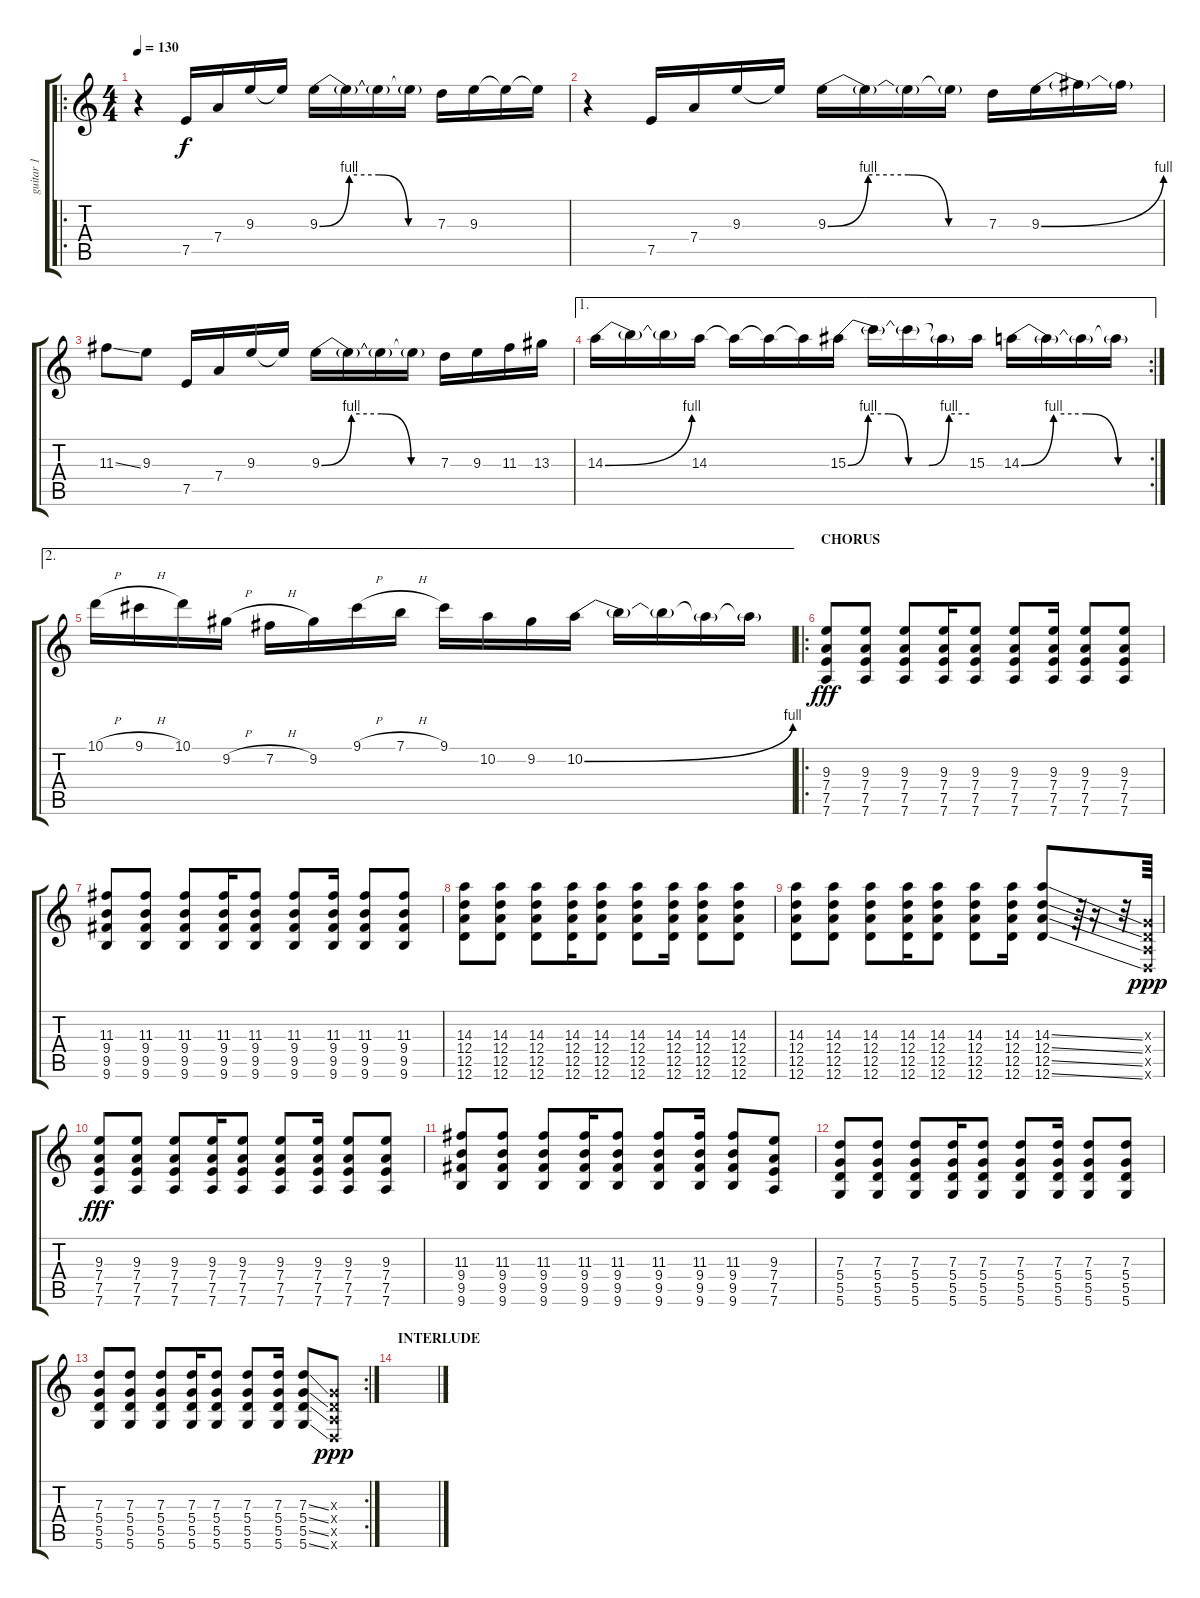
\track ("guitar 1" "guitar 1") {instrument electricguitarmuted}
\staff {score tabs}
\tuning (E4 B3 G3 D3 A2 D2) {hide}
\ro
\ts (4 4)
\tempo 130
\clef g2
\ks c
r.4{dy f volume 13 instrument overdrivenguitar} 7.5.16 7.4.16 9.3.16 9.3{t}.16 9.3{be (custom 0 0 15 4 30 4 45 0 60 0)}.16 9.3{t}.16 9.3{t}.16 9.3{t}.16 7.3.16 9.3.16 9.3{t}.16 9.3{t}.16 |
r.4{volume 13 instrument overdrivenguitar} 7.5.16 7.4.16 9.3.16 9.3{t}.16 9.3{be (custom 0 0 15 4 30 4 45 0 60 0)}.16 9.3{t}.16 9.3{t}.16 9.3{t}.16 7.3.16 9.3{be (bend 0 0 60 4)}.16 9.3{t}.16 9.3{t}.16 |
11.3{ss}.8 9.3.8{volume 13 instrument overdrivenguitar} 7.5.16 7.4.16 9.3.16 9.3{t}.16 9.3{be (custom 0 0 15 4 30 4 45 0 60 0)}.16 9.3{t}.16 9.3{t}.16 9.3{t}.16 7.3.16 9.3.16 11.3.16 13.3.16 |
\ae 1
\rc 2
14.3{be (bend 0 0 60 4)}.16 14.3{t}.16 14.3{t}.16 14.3.16 14.3{t}.16 14.3{t}.16 14.3{t}.16 15.3{be (custom 0 0 10 4 20 4 30 0 40 0 50 4 60 4)}.16 15.3{t}.16 15.3{t}.16 15.3{t}.16 15.3.16 14.3{be (custom 0 0 15 4 30 4 45 0 60 0)}.16 14.3{t}.16 14.3{t}.16 14.3{t}.16 |
\ae 2
10.1{h}.16 9.1{h}.16 10.1.16 9.2{h}.16 7.2{h}.16 9.2.16 9.1{h}.16 7.1{h}.16 9.1.16 10.2.16 9.2.16 10.2{be (bend 0 0 60 4)}.16 10.2{t}.16 10.2{t}.16 10.2{t}.16 10.2{t}.16 |
\ro
\section ("" "CHORUS")
(9.3 7.4 7.5 7.6).8{dy fff volume 11 instrument overdrivenguitar} (9.3 7.4 7.5 7.6).8 (9.3 7.4 7.5 7.6).8 (9.3 7.4 7.5 7.6).16 (9.3 7.4 7.5 7.6).8 (9.3 7.4 7.5 7.6).8 (9.3 7.4 7.5 7.6).16 (9.3 7.4 7.5 7.6).8 (9.3 7.4 7.5 7.6).8 |
(11.3 9.4 9.5 9.6).8 (11.3 9.4 9.5 9.6).8 (11.3 9.4 9.5 9.6).8 (11.3 9.4 9.5 9.6).16 (11.3 9.4 9.5 9.6).8 (11.3 9.4 9.5 9.6).8 (11.3 9.4 9.5 9.6).16 (11.3 9.4 9.5 9.6).8 (11.3 9.4 9.5 9.6).8 |
(14.3 12.4 12.5 12.6).8 (14.3 12.4 12.5 12.6).8 (14.3 12.4 12.5 12.6).8 (14.3 12.4 12.5 12.6).16 (14.3 12.4 12.5 12.6).8 (14.3 12.4 12.5 12.6).8 (14.3 12.4 12.5 12.6).16 (14.3 12.4 12.5 12.6).8 (14.3 12.4 12.5 12.6).8 |
(14.3 12.4 12.5 12.6).8 (14.3 12.4 12.5 12.6).8 (14.3 12.4 12.5 12.6).8 (14.3 12.4 12.5 12.6).16 (14.3 12.4 12.5 12.6).8 (14.3 12.4 12.5 12.6).8 (14.3 12.4 12.5 12.6).16 (14.3{ss} 12.4{ss} 12.5{ss} 12.6{ss}).8 r.64 r.16 r.32 (0.3{x} 0.4{x} 0.5{x} 0.6{x}).64{dy ppp} |
(9.3 7.4 7.5 7.6).8{dy fff} (9.3 7.4 7.5 7.6).8 (9.3 7.4 7.5 7.6).8 (9.3 7.4 7.5 7.6).16 (9.3 7.4 7.5 7.6).8 (9.3 7.4 7.5 7.6).8 (9.3 7.4 7.5 7.6).16 (9.3 7.4 7.5 7.6).8 (9.3 7.4 7.5 7.6).8 |
(11.3 9.4 9.5 9.6).8 (11.3 9.4 9.5 9.6).8 (11.3 9.4 9.5 9.6).8 (11.3 9.4 9.5 9.6).16 (11.3 9.4 9.5 9.6).8 (11.3 9.4 9.5 9.6).8 (11.3 9.4 9.5 9.6).16 (11.3 9.4 9.5 9.6).8 (9.3 7.4 7.5 7.6).8 |
(7.3 5.4 5.5 5.6).8 (7.3 5.4 5.5 5.6).8 (7.3 5.4 5.5 5.6).8 (7.3 5.4 5.5 5.6).16 (7.3 5.4 5.5 5.6).8 (7.3 5.4 5.5 5.6).8 (7.3 5.4 5.5 5.6).16 (7.3 5.4 5.5 5.6).8 (7.3 5.4 5.5 5.6).8 |
\rc 2
(7.3 5.4 5.5 5.6).8 (7.3 5.4 5.5 5.6).8 (7.3 5.4 5.5 5.6).8 (7.3 5.4 5.5 5.6).16 (7.3 5.4 5.5 5.6).8 (7.3 5.4 5.5 5.6).8 (7.3 5.4 5.5 5.6).16 (7.3{ss} 5.4{ss} 5.5{ss} 5.6{ss}).8 (0.3{x} 0.4{x} 0.5{x} 0.6{x}).8{dy ppp} |
\section ("" "INTERLUDE")
